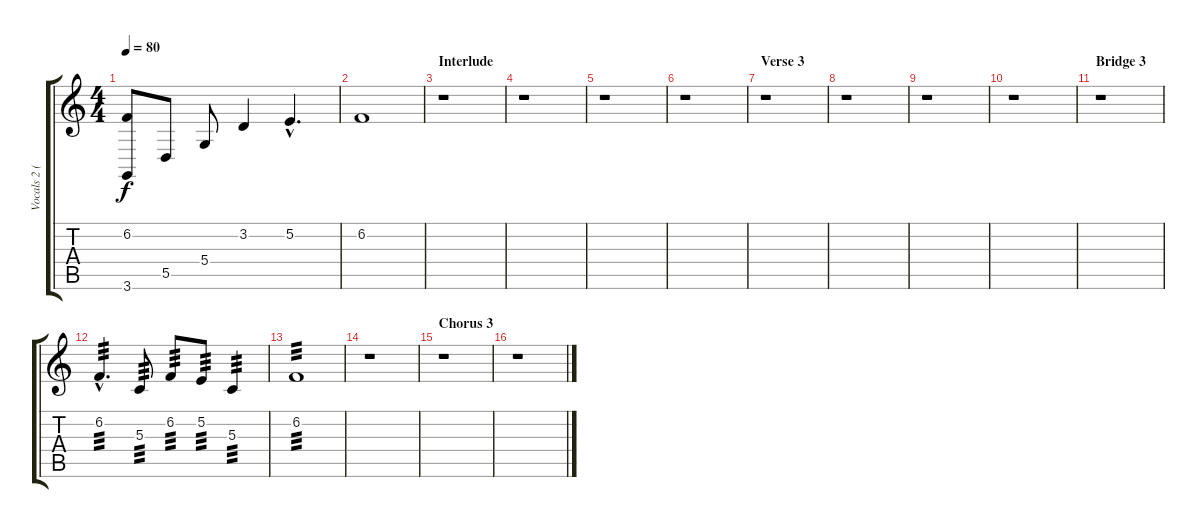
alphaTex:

\track ("Vocals 2 (Avril Lavigne)" "Vocals 2 (") {instrument tenorsax}
\staff {score tabs}
\tuning (E4 B3 G3 D3 A2 E2) {hide}
\ts (4 4)
\tempo 80
\clef g2
\ks c
(6.2 3.6).8{dy f volume 16 instrument fx5brightness} 5.5.8 5.4.8 3.2.4 5.2{hac}.4{d} |
6.2{be (hold 0 0 60 0)}.1 |
\section ("" "Interlude")
r.1 |
r.1 |
r.1 |
r.1 |
\section ("" "Verse 3")
r.1 |
r.1 |
r.1 |
r.1 |
\section ("" "Bridge 3")
r.1 |
6.2{hac}.4{d tp 3 instrument electricguitarmuted} 5.3.8{tp 3} 6.2.8{tp 3} 5.2.8{tp 3} 5.3.4{tp 3} |
6.2.1{tp 3 volume 0} |
r.1 |
\section ("" "Chorus 3")
r.1 |
r.1
